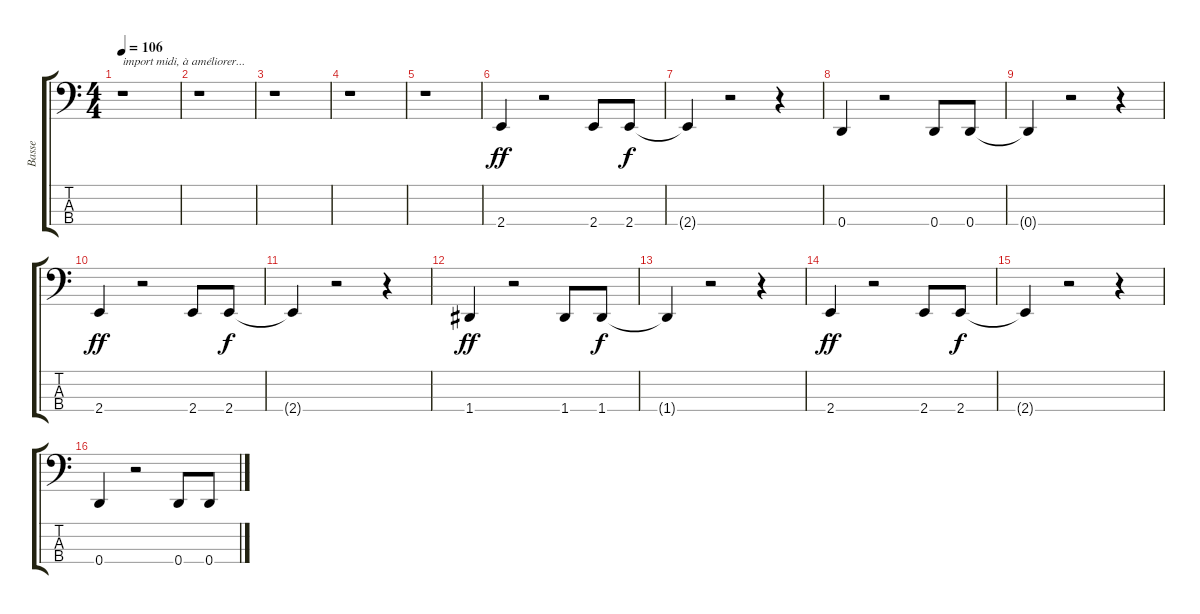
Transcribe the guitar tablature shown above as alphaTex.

\track ("Basse" "Basse") {instrument electricbassfinger}
\staff {score tabs}
\tuning (G2 D2 A1 D1) {hide}
\ts (4 4)
\tempo 106
\clef f4
\ks c
r.1{txt "import midi, à améliorer..." dy ff instrument electricbassfinger} |
r.1 |
r.1 |
r.1 |
r.1 |
2.4.4 r.2 2.4.8 2.4.8{dy f} |
2.4{t}.4 r.2 r.4 |
0.4.4 r.2 0.4.8 0.4.8 |
0.4{t}.4 r.2 r.4 |
2.4.4{dy ff} r.2 2.4.8 2.4.8{dy f} |
2.4{t}.4 r.2 r.4 |
1.4.4{dy ff} r.2 1.4.8 1.4.8{dy f} |
1.4{t}.4 r.2 r.4 |
2.4.4{dy ff} r.2 2.4.8 2.4.8{dy f} |
2.4{t}.4 r.2 r.4 |
0.4.4 r.2 0.4.8 0.4.8
